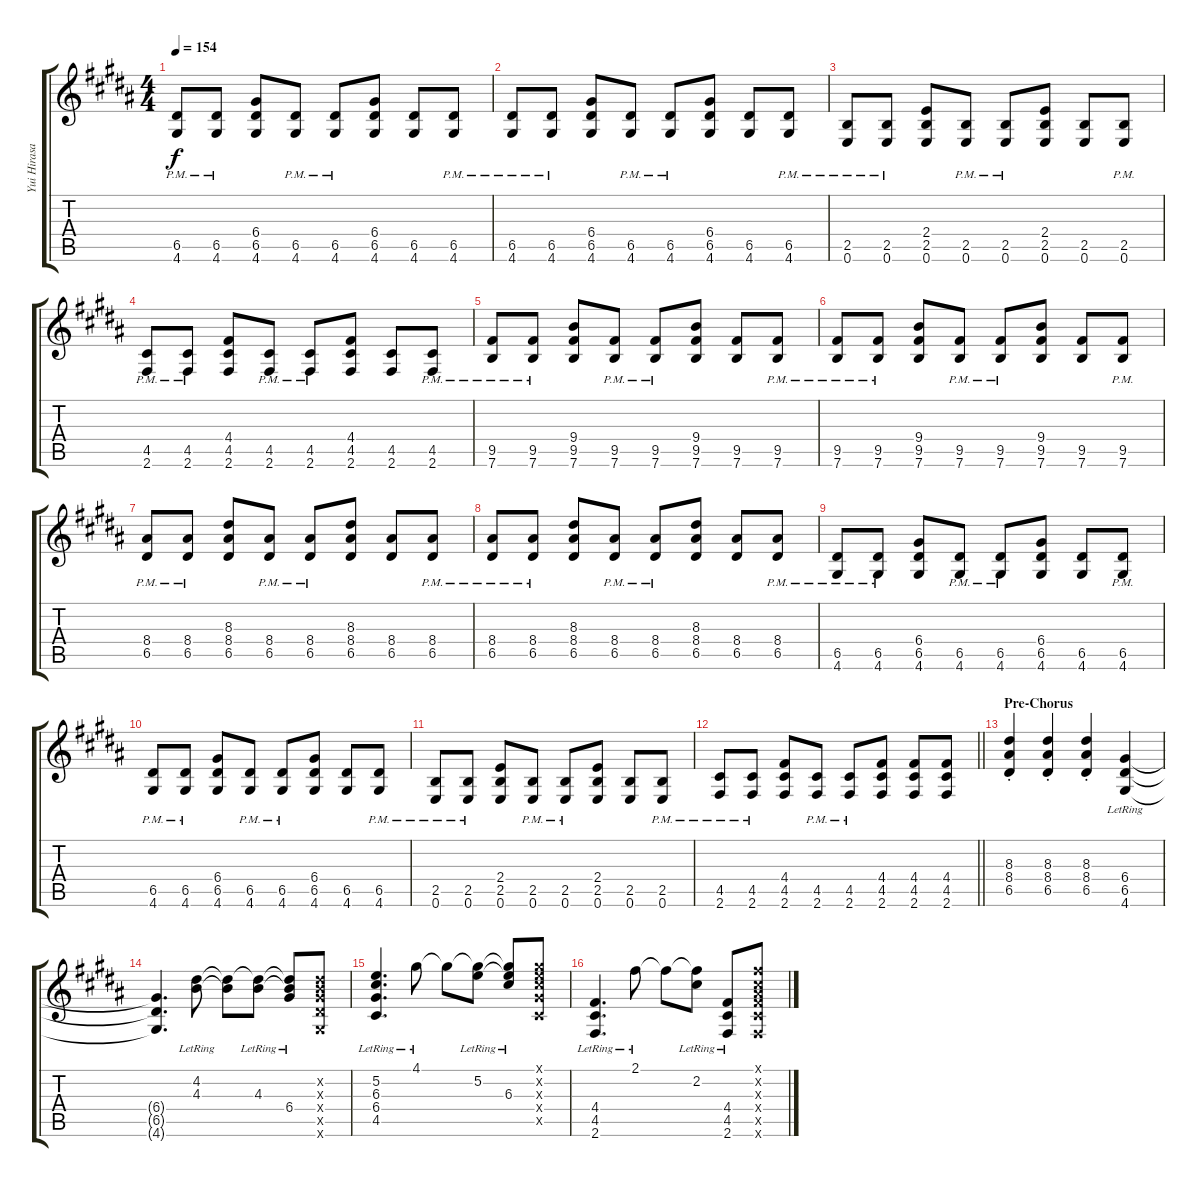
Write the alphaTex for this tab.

\track ("Yui Hirasawa" "Yui Hirasa") {instrument distortionguitar}
\staff {score tabs}
\tuning (E4 B3 G3 D3 A2 E2) {hide}
\ts (4 4)
\tempo 154
\clef g2
\ks b
(6.5{pm} 4.6{pm}).8{dy f} (6.5{pm} 4.6{pm}).8 (6.4 6.5 4.6).8 (6.5{pm} 4.6{pm}).8 (6.5{pm} 4.6{pm}).8 (6.4 6.5 4.6).8 (6.5 4.6).8 (6.5{pm} 4.6{pm}).8 |
(6.5{pm} 4.6{pm}).8 (6.5{pm} 4.6{pm}).8 (6.4 6.5 4.6).8 (6.5{pm} 4.6{pm}).8 (6.5{pm} 4.6{pm}).8 (6.4 6.5 4.6).8 (6.5 4.6).8 (6.5{pm} 4.6{pm}).8 |
(2.5{pm} 0.6{pm}).8 (2.5{pm} 0.6{pm}).8 (2.4 2.5 0.6).8 (2.5{pm} 0.6{pm}).8 (2.5{pm} 0.6{pm}).8 (2.4 2.5 0.6).8 (2.5 0.6).8 (2.5{pm} 0.6{pm}).8 |
(4.5{pm} 2.6{pm}).8 (4.5{pm} 2.6{pm}).8 (4.4 4.5 2.6).8 (4.5{pm} 2.6{pm}).8 (4.5{pm} 2.6{pm}).8 (4.4 4.5 2.6).8 (4.5 2.6).8 (4.5{pm} 2.6{pm}).8 |
(9.5{pm} 7.6{pm}).8 (9.5{pm} 7.6{pm}).8 (9.4 9.5 7.6).8 (9.5{pm} 7.6{pm}).8 (9.5{pm} 7.6{pm}).8 (9.4 9.5 7.6).8 (9.5 7.6).8 (9.5{pm} 7.6{pm}).8 |
(9.5{pm} 7.6{pm}).8 (9.5{pm} 7.6{pm}).8 (9.4 9.5 7.6).8 (9.5{pm} 7.6{pm}).8 (9.5{pm} 7.6{pm}).8 (9.4 9.5 7.6).8 (9.5 7.6).8 (9.5{pm} 7.6{pm}).8 |
(8.4{pm} 6.5{pm}).8 (8.4{pm} 6.5{pm}).8 (8.3 8.4 6.5).8 (8.4{pm} 6.5{pm}).8 (8.4{pm} 6.5{pm}).8 (8.3 8.4 6.5).8 (8.4 6.5).8 (8.4{pm} 6.5{pm}).8 |
(8.4{pm} 6.5{pm}).8 (8.4{pm} 6.5{pm}).8 (8.3 8.4 6.5).8 (8.4{pm} 6.5{pm}).8 (8.4{pm} 6.5{pm}).8 (8.3 8.4 6.5).8 (8.4 6.5).8 (8.4{pm} 6.5{pm}).8 |
(6.5{pm} 4.6{pm}).8 (6.5{pm} 4.6{pm}).8 (6.4 6.5 4.6).8 (6.5{pm} 4.6{pm}).8 (6.5{pm} 4.6{pm}).8 (6.4 6.5 4.6).8 (6.5 4.6).8 (6.5{pm} 4.6{pm}).8 |
(6.5{pm} 4.6{pm}).8 (6.5{pm} 4.6{pm}).8 (6.4 6.5 4.6).8 (6.5{pm} 4.6{pm}).8 (6.5{pm} 4.6{pm}).8 (6.4 6.5 4.6).8 (6.5 4.6).8 (6.5{pm} 4.6{pm}).8 |
(2.5{pm} 0.6{pm}).8 (2.5{pm} 0.6{pm}).8 (2.4 2.5 0.6).8 (2.5{pm} 0.6{pm}).8 (2.5{pm} 0.6{pm}).8 (2.4 2.5 0.6).8 (2.5 0.6).8 (2.5{pm} 0.6{pm}).8 |
\barLineRight lightlight
(4.5{pm} 2.6{pm}).8 (4.5{pm} 2.6{pm}).8 (4.4 4.5 2.6).8 (4.5{pm} 2.6{pm}).8 (4.5{pm} 2.6{pm}).8 (4.4 4.5 2.6).8 (4.4 4.5 2.6).8 (4.4 4.5 2.6).8 |
\section ("" "Pre-Chorus")
(8.3{st} 8.4{st} 6.5{st}).4 (8.3{st} 8.4{st} 6.5{st}).4 (8.3{st} 8.4{st} 6.5{st}).4 (6.4{lr} 6.5{lr} 4.6{lr}).4 |
(6.4{t} 6.5{t} 4.6{t}).4{d} (4.2{lr} 4.3{lr}).8 (4.2{t} 4.3{t}).8 (4.2{t} 4.3{lr}).8 (4.2{t} 4.3{t} 6.4{lr}).8 (4.2{x} 4.3{x} 6.4{x} 6.5{x} 4.6{x}).8 |
(5.2{lr} 6.3{lr} 6.4{lr} 4.5{lr}).4{d} 4.1{lr}.8 4.1{t}.8 (4.1{t} 5.2{lr}).8 (4.1{t} 5.2{t} 6.3{lr}).8 (4.1{x} 5.2{x} 6.3{x} 6.4{x} 4.5{x}).8 |
(4.4{lr} 4.5{lr} 2.6{lr}).4{d} 2.1{lr}.8 2.1{t}.8 (2.1{t} 2.2{lr}).8 (4.4{lr} 4.5{lr} 2.6{lr}).8 (2.1{x} 2.2{x} 3.3{x} 4.4{x} 4.5{x} 2.6{x}).8
